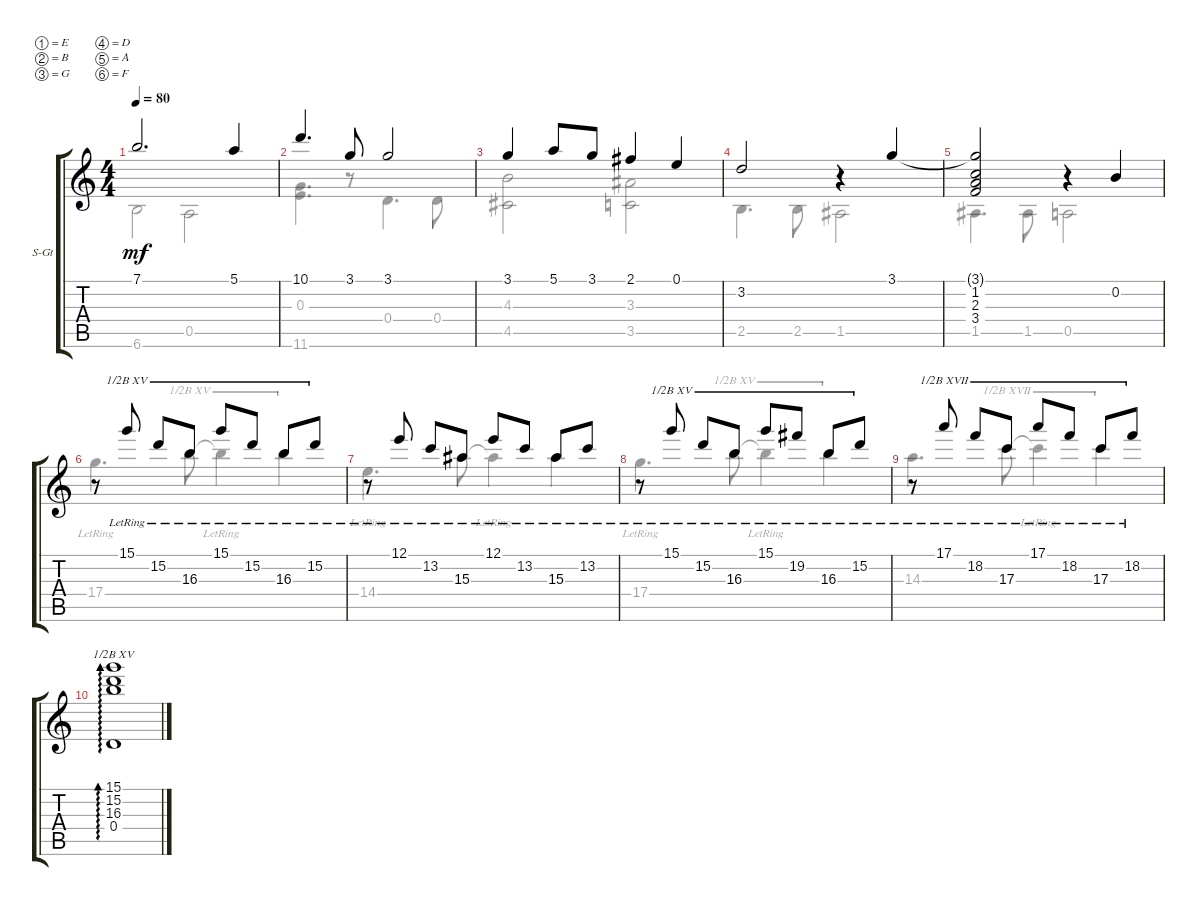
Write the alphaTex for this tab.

\defaultSystemsLayout 4
\bracketExtendMode groupsimilarinstruments
\firstSystemTrackNameOrientation horizontal
\otherSystemsTrackNameOrientation horizontal
\track ("Steel Guitar" "S-Gt") {instrument acousticguitarsteel}
\staff {score tabs}
\tuning (E4 B3 G3 D3 A2 F2)
\voice
\ts (4 4)
\tempo 80
\clef g2
\scale
0.22963
\ks aminor
7.1.2{d dy mf} 5.1.4 |
\scale
0.414815 10.1.4{d} 3.1.8 3.1.2 |
\scale
0.355556 3.1.4 5.1.8 3.1.8 2.1.4 0.1.4 |
\scale
0.363636 3.2.2 r.4 3.1.4 |
\scale
0.318182 (3.1{t} 1.2 2.3 3.4).2 r.4 0.2.4 |
\scale
0.318182 r.8 15.1{lr}.8{barre (15 half)} 15.2{lr}.8{barre (15 half)} 16.3{lr}.8{barre (15 half)} 15.1{lr}.8{barre (15 half)} 15.2{lr}.8{barre (15 half)} 16.3{lr}.8{barre (15 half)} 15.2{lr}.8{barre (15 half)} |
\scale
0.333333 r.8 12.1{lr}.8 13.2{lr}.8 15.3{lr}.8 12.1{lr}.8 13.2{lr}.8 15.3{lr}.8 13.2{lr}.8 |
\scale
0.386667 r.8 15.1{lr}.8{barre (15 half)} 15.2{lr}.8{barre (15 half)} 16.3{lr}.8{barre (15 half)} 15.1{lr}.8{barre (15 half)} 19.2{lr}.8{barre (15 half)} 16.3{lr}.8{barre (15 half)} 15.2{lr}.8{barre (15 half)} |
\scale
0.28 r.8 17.1{lr}.8{barre (17 half)} 18.2{lr}.8{barre (17 half)} 17.3{lr}.8{barre (17 half)} 17.1{lr}.8{barre (17 half)} 18.2{lr}.8{barre (17 half)} 17.3{lr}.8{barre (17 half)} 18.2{lr}.8{barre (17 half)} |
(15.1 15.2 16.3 0.4).1{ad 0 barre (15 half)}
\voice
\clef g2
\ottava regular
\simile none
\scale
0.22963
\ks aminor
6.6.2{dy mf} 0.5.2 |
\scale
0.414815 (0.3 11.6).4{d} r.8 0.4.4{d} 0.4.8 |
\scale
0.355556 (4.3 4.5).2 (3.5 3.3).2 |
\scale
0.363636 2.5.4{d} 2.5.8 1.5.2 |
\scale
0.318182 1.5.4{d} 1.5.8 0.5.2 |
\scale
0.318182 17.4{lr}.4{d} 16.3.8{barre (15 half)} 16.3{lr t}.4{barre (15 half)} 16.3.4{barre (15 half)} |
\scale
0.333333 14.4{lr}.4{d} 15.3.8 15.3{lr t}.4 15.3.4 |
\scale
0.386667 17.4{lr}.4{d} 16.3.8{barre (15 half)} 16.3{lr t}.4{barre (15 half)} 16.3.4{barre (15 half)} |
\scale
0.28 14.3.4{d} 17.3.8{barre (17 half)} 17.3{lr t}.4{barre (17 half)} 17.3.4{barre (17 half)} |
